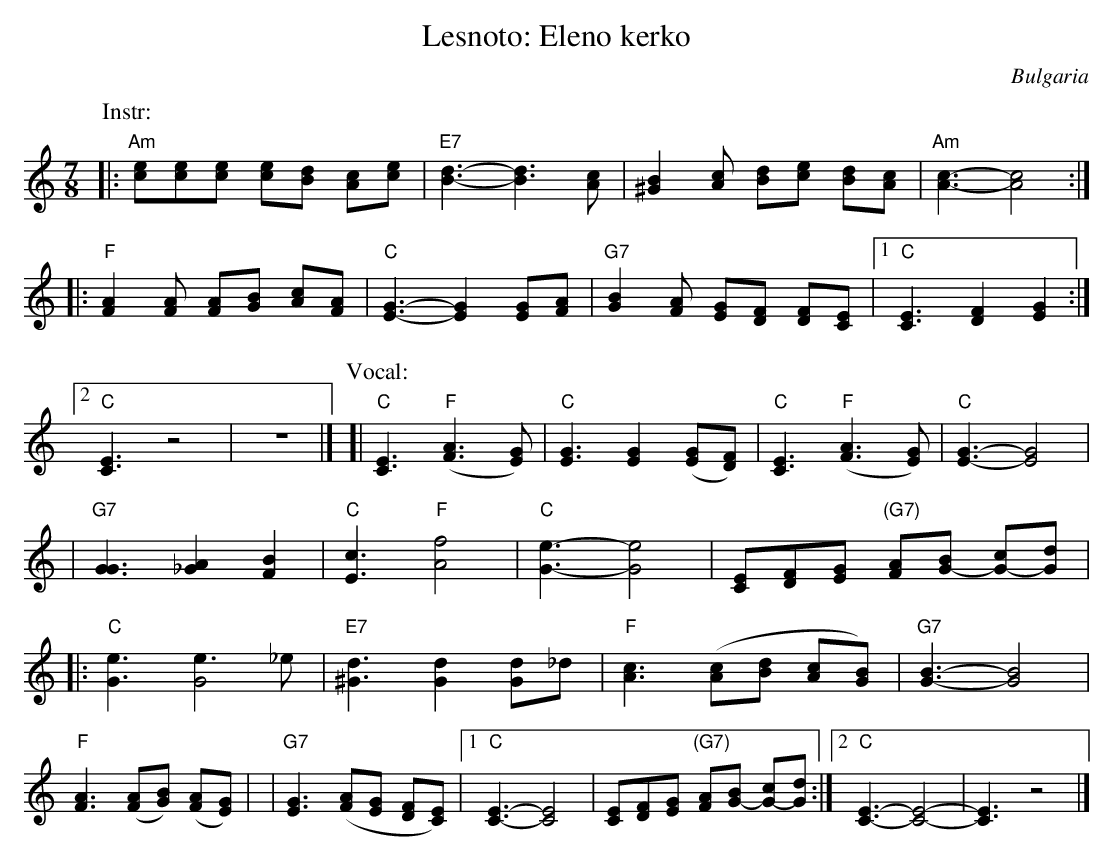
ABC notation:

X:1
T: Lesnoto: Eleno kerko
O: Bulgaria
M: 7/8
L: 1/8
K: Am
P: Instr:
|: "Am"[ec][ec][ec] [ec][dB] [cA][ec] | "E7"[d3-B3-] [d3B3] [cA] \
 | [B2^G2][cA] [dB][ec] [dB][cA] | "Am"[c3-A3-] [c4A4] :|
|: "F"[A2F2][AF] [AF][BG] [cA][AF] | "C"[G3-E3-] [G2E2] [GE][AF] \
 | "G7"[B2G2][AF] [GE][FD] [FD][EC] |1 "C"[E3C3] [F2D2] [G2E2] :|2 "C"[E3C3] z4 | z7 |]
P: Vocal:
[| "C"[E3C3] "F"([A3F3] [GE]) | "C"[G3E3] [G2E2] ([GE][FD]) \
 | "C"[E3C3] "F"([A3F3] [GE]) | "C"[G3-E3-] [G4E4] |
| "G7"[G3G3] [A2_G2] [B2F2] | "C"[c3E3] "F"[f4A4] \
 | "C"[e3-G3-] [e4G4] | [EC][FD][GE] "(G7)"[AF][BG-] [cG-][dG] |
|: "C"[e3G3] [e3G4]_e | "E7"[d3^G3] [d2G2] [dG2]_d \
 | "F"[c3A3] ([cA][dB] [cA][BG]) | "G7"[B3-G3-] [B4G4] | "F"[A3F3] ([AF][BG]) ([AF][GE]) |
| "G7"[G3E3] ([AF][GE] [FD][EC]) |\
[1 "C"[E3-C3-] [E4C4] | [EC][FD][GE] "(G7)"[AF][BG-] [cG-][dG] :|\
[2 "C"[E3-C3-] [E4-C4-] | [E3C3] z4 |]
